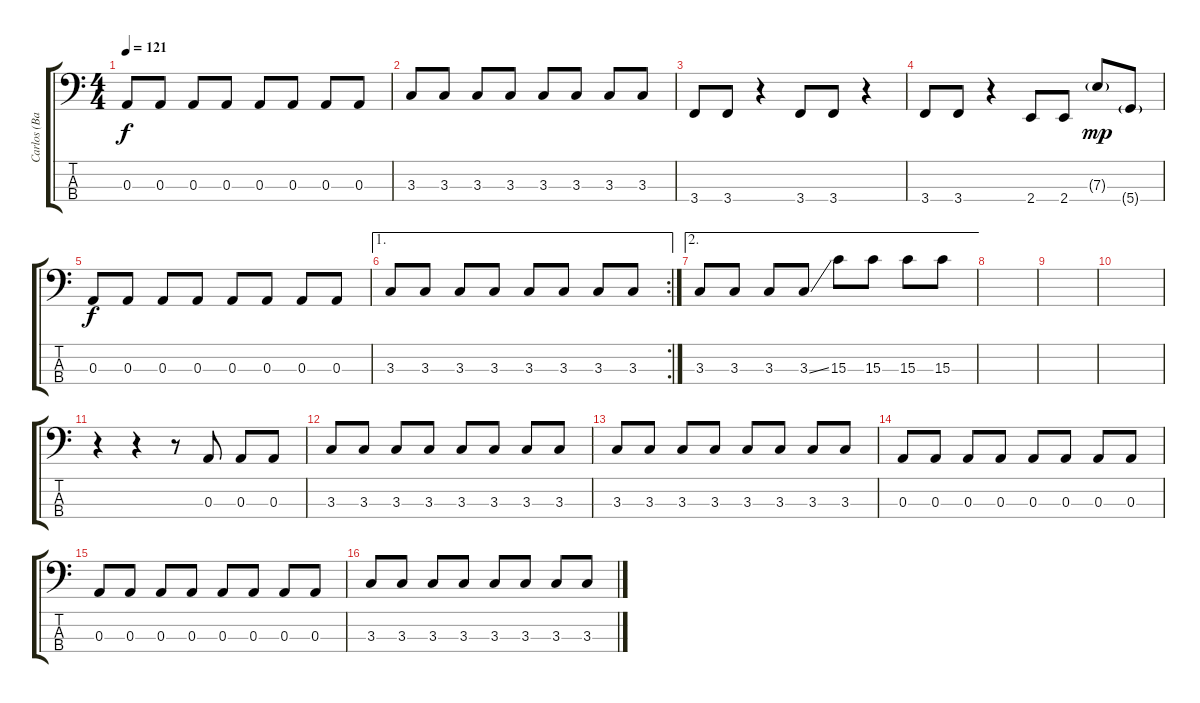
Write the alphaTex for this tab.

\track ("Carlos (Bass)" "Carlos (Ba") {instrument electricbassfinger}
\staff {score tabs}
\tuning (G2 D2 A1 D1) {hide}
\ts (4 4)
\tempo 121
\clef f4
\ks c
0.3.8{dy f} 0.3.8 0.3.8 0.3.8 0.3.8 0.3.8 0.3.8 0.3.8 |
3.3.8 3.3.8 3.3.8 3.3.8 3.3.8 3.3.8 3.3.8 3.3.8 |
3.4.8 3.4.8 r.4 3.4.8 3.4.8 r.4 |
3.4.8 3.4.8 r.4 2.4.8 2.4.8 7.3{g}.8{dy mp} 5.4{g}.8 |
0.3.8{dy f} 0.3.8 0.3.8 0.3.8 0.3.8 0.3.8 0.3.8 0.3.8 |
\ae 1
\rc 2
3.3.8 3.3.8 3.3.8 3.3.8 3.3.8 3.3.8 3.3.8 3.3.8 |
\ae 2
3.3.8 3.3.8 3.3.8 3.3{ss}.8 15.3.8 15.3.8 15.3.8 15.3.8 |
|
|
|
r.4 r.4 r.8 0.3.8 0.3.8 0.3.8 |
3.3.8 3.3.8 3.3.8 3.3.8 3.3.8 3.3.8 3.3.8 3.3.8 |
3.3.8 3.3.8 3.3.8 3.3.8 3.3.8 3.3.8 3.3.8 3.3.8 |
0.3.8 0.3.8 0.3.8 0.3.8 0.3.8 0.3.8 0.3.8 0.3.8 |
0.3.8 0.3.8 0.3.8 0.3.8 0.3.8 0.3.8 0.3.8 0.3.8 |
3.3.8 3.3.8 3.3.8 3.3.8 3.3.8 3.3.8 3.3.8 3.3.8
